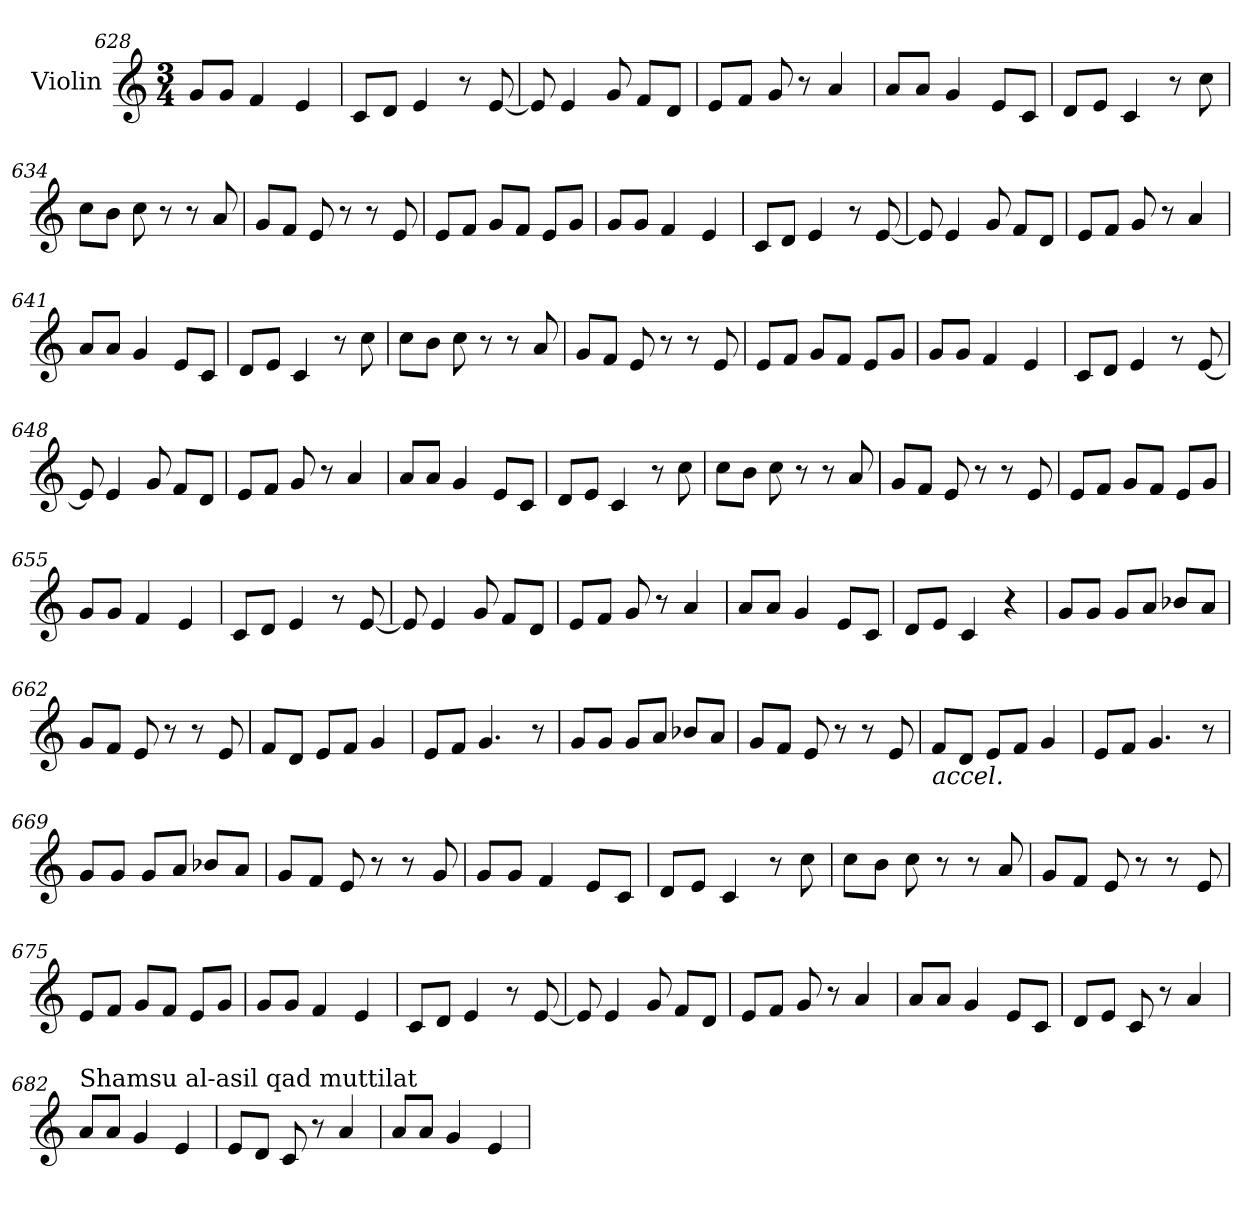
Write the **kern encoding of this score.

**kern
*part1
*staff1
*I"Violin
!!LO:PB:g=z
*clefG2
*k[]
*M3/4
=628
8g/L
8g/J
4f/
4e/
=629
8c/L
8d/J
4e/
8r
[8e/
=630
8e/]
4e/
8g/
8f/L
8d/J
=631
8e/L
8f/J
8g/
8r
4a/
=632
8a/L
8a/J
4g/
8e/L
8c/J
=633
8d/L
8e/J
4c/
8r
8cc\
!!LO:LB:g=z
=634
8cc\L
8b\J
8cc\
8r
8r
8a/
=635
8g/L
8f/J
8e/
8r
8r
8e/
=636
8e/L
8f/J
8g/L
8f/J
8e/L
8g/J
!!LO:LB:g=z
=637
8g/L
8g/J
4f/
4e/
=638
8c/L
8d/J
4e/
8r
[8e/
=639
8e/]
4e/
8g/
8f/L
8d/J
=640
8e/L
8f/J
8g/
8r
4a/
=641
8a/L
8a/J
4g/
8e/L
8c/J
=642
8d/L
8e/J
4c/
8r
8cc\
!!LO:LB:g=z
=643
8cc\L
8b\J
8cc\
8r
8r
8a/
=644
8g/L
8f/J
8e/
8r
8r
8e/
=645
8e/L
8f/J
8g/L
8f/J
8e/L
8g/J
!!LO:LB:g=z
=646
8g/L
8g/J
4f/
4e/
=647
8c/L
8d/J
4e/
8r
[8e/
=648
8e/]
4e/
8g/
8f/L
8d/J
=649
8e/L
8f/J
8g/
8r
4a/
=650
8a/L
8a/J
4g/
8e/L
8c/J
=651
8d/L
8e/J
4c/
8r
8cc\
!!LO:LB:g=z
=652
8cc\L
8b\J
8cc\
8r
8r
8a/
=653
8g/L
8f/J
8e/
8r
8r
8e/
=654
8e/L
8f/J
8g/L
8f/J
8e/L
8g/J
!!LO:LB:g=z
=655
8g/L
8g/J
4f/
4e/
=656
8c/L
8d/J
4e/
8r
[8e/
=657
8e/]
4e/
8g/
8f/L
8d/J
=658
8e/L
8f/J
8g/
8r
4a/
=659
8a/L
8a/J
4g/
8e/L
8c/J
=660
8d/L
8e/J
4c/
4r
!!LO:LB:g=z
=661
8g/L
8g/J
8g/L
8a/J
8b-X/L
8a/J
=662
8g/L
8f/J
8e/
8r
8r
8e/
=663
8f/L
8d/J
8e/L
8f/J
4g/
=664
8e/L
8f/J
4.g/
8r
=665
8g/L
8g/J
8g/L
8a/J
8b-X/L
8a/J
=666
8g/L
8f/J
8e/
8r
8r
8e/
!!LO:PB:g=z
=667
!LO:TX:b:i:t=accel.
8f/L
8d/J
8e/L
8f/J
4g/
=668
8e/L
8f/J
4.g/
8r
=669
8g/L
8g/J
8g/L
8a/J
8b-X/L
8a/J
=670
8g/L
8f/J
8e/
8r
8r
8g/
=671
8g/L
8g/J
4f/
8e/L
8c/J
=672
8d/L
8e/J
4c/
8r
8cc\
!!LO:LB:g=z
=673
8cc\L
8b\J
8cc\
8r
8r
8a/
=674
8g/L
8f/J
8e/
8r
8r
8e/
=675
8e/L
8f/J
8g/L
8f/J
8e/L
8g/J
!!LO:LB:g=z
=676
8g/L
8g/J
4f/
4e/
=677
8c/L
8d/J
4e/
8r
[8e/
=678
8e/]
4e/
8g/
8f/L
8d/J
=679
8e/L
8f/J
8g/
8r
4a/
=680
8a/L
8a/J
4g/
8e/L
8c/J
=681
8d/L
8e/J
8c/
8r
4a/
!!LO:LB:g=z
=682
*MM120
!LO:TX:a:t=Shamsu al-asil qad muttilat
8a/L
8a/J
4g/
4e/
=683
8e/L
8d/J
8c/
8r
4a/
=684
8a/L
8a/J
4g/
4e/
=
*-
